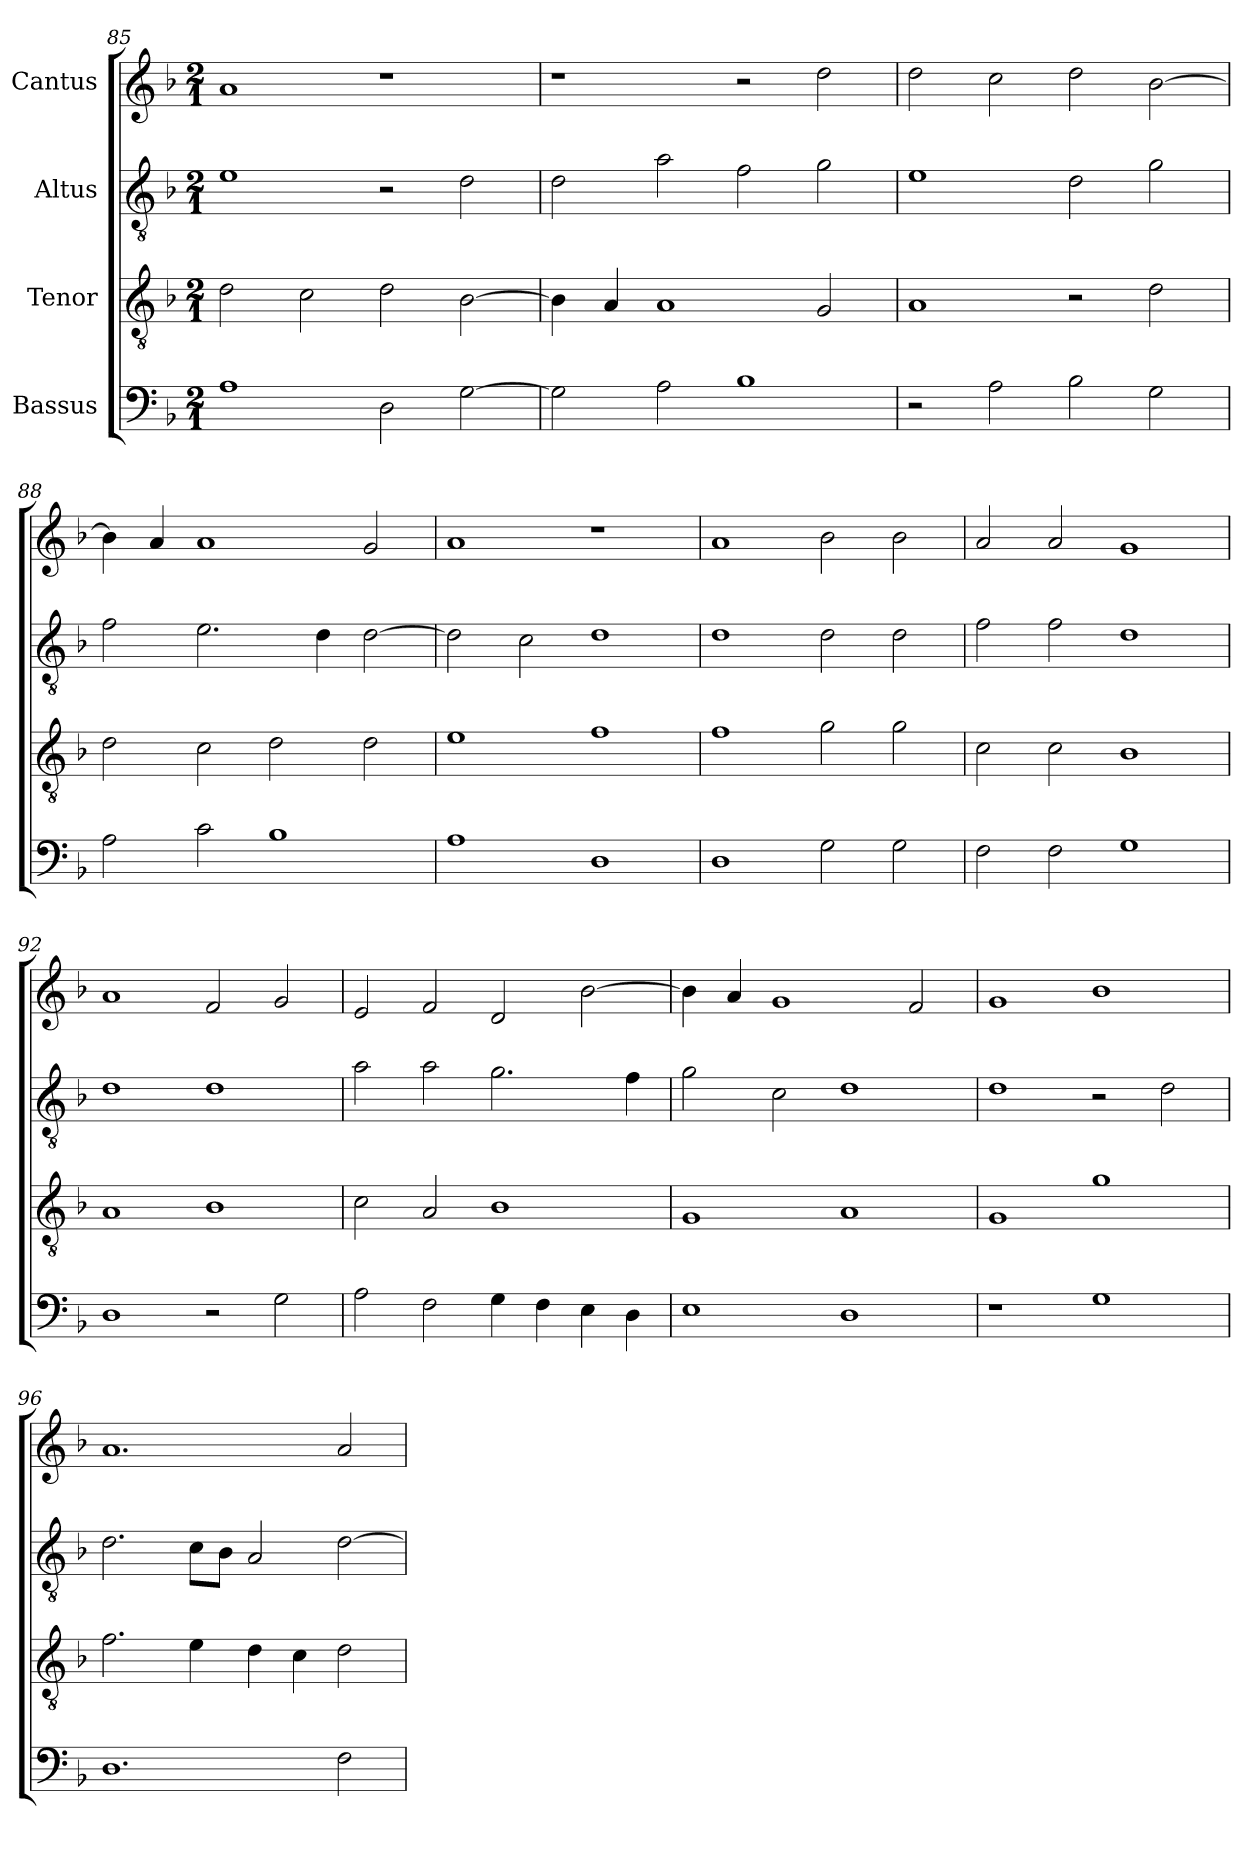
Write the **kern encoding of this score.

**kern	**kern	**kern	**kern
*part4	*part3	*part2	*part1
*staff4	*staff3	*staff2	*staff1
*I"Bassus	*I"Tenor	*I"Altus	*I"Cantus
!!LO:LB:g=z
*clefF4	*clefGv2	*clefGv2	*clefG2
*	*ITrd7c12	*ITrd7c12	*
*k[b-]	*k[b-]	*k[b-]	*k[b-]
*F:	*F:	*F:	*F:
*M2/1	*M2/1	*M2/1	*M2/1
=85	=85	=85	=85
1Ai	2Di\	1Ei	1ai
.	2Ci\	.	.
2Di\	2Di\	2r	1r
[>2Gi\	[>2BB-i\	2Di\	.
=86	=86	=86	=86
2Gi\]	4BB-i\]	2Di\	1r
.	4AAi/	.	.
2Ai\	1AAi	2Ai\	.
1B-i	.	2Fi\	2r
.	2GGi/	2Gi\	2ddi\
=87	=87	=87	=87
2r	1AAi	1Ei	2ddi\
2Ai\	.	.	2cci\
2B-i\	2r	2Di\	2ddi\
2Gi\	2Di\	2Gi\	[>2b-i\
=88	=88	=88	=88
2Ai\	2Di\	2Fi\	4b-i\]
.	.	.	4ai/
2ci\	2Ci\	2.Ei\	1ai
1B-i	2Di\	.	.
.	.	4Di\	.
.	2Di\	[>2Di\	2gi/
=89	=89	=89	=89
1Ai	1Ei	2Di\]	1ai
.	.	2Ci\	.
1Di	1Fi	1Di	1r
!!LO:PB:g=z
=90	=90	=90	=90
1Di	1Fi	1Di	1ai
2Gi\	2Gi\	2Di\	2b-i\
2Gi\	2Gi\	2Di\	2b-i\
=91	=91	=91	=91
2Fi\	2Ci\	2Fi\	2ai/
2Fi\	2Ci\	2Fi\	2ai/
1Gi	1BB-i	1Di	1gi
=92	=92	=92	=92
1Di	1AAi	1Di	1ai
2r	1BB-i	1Di	2fi/
2Gi\	.	.	2gi/
=93	=93	=93	=93
2Ai\	2Ci\	2Ai\	2ei/
2Fi\	2AAi/	2Ai\	2fi/
4Gi\	1BB-i	2.Gi\	2di/
4Fi\	.	.	.
4Ei\	.	.	[>2b-i\
4Di\	.	4Fi\	.
=94	=94	=94	=94
1Ei	1GGi	2Gi\	4b-i\]
.	.	.	4ai/
.	.	2Ci\	1gi
1Di	1AAi	1Di	.
.	.	.	2fi/
=95	=95	=95	=95
1r	1GGi	1Di	1gi
1Gi	1Gi	2r	1b-i
.	.	2Di\	.
!!LO:LB:g=z
=96	=96	=96	=96
1.Di	2.Fi\	2.Di\	1.ai
.	4Ei\	8Ci\L	.
.	.	8BB-i\J	.
.	4Di\	2AAi/	.
.	4Ci\	.	.
2Fi\	2Di\	[>2Di\	2ai/
=	=	=	=
*-	*-	*-	*-
